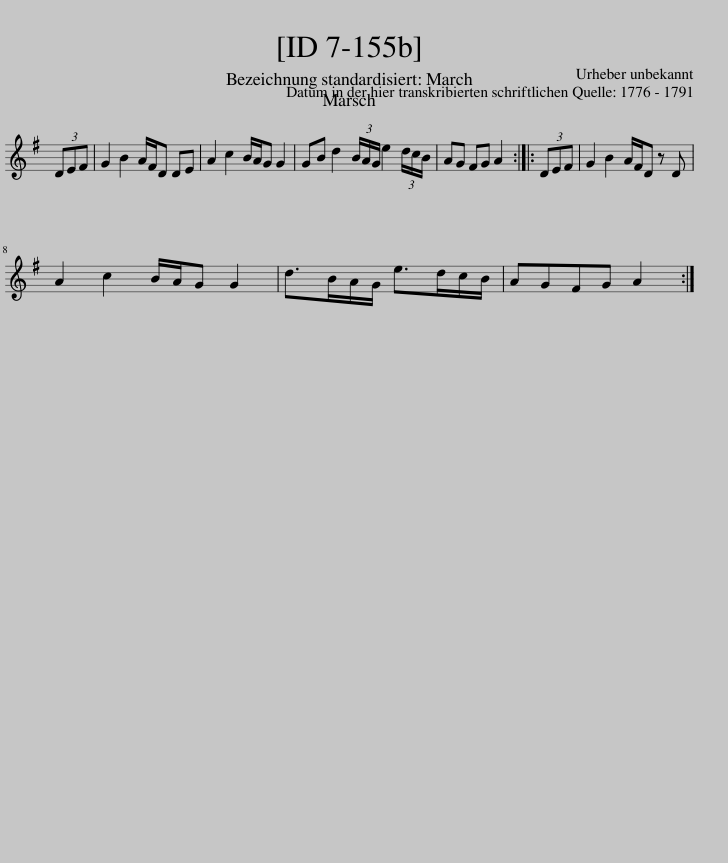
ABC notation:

X:1
L:1/8
M:none
I:linebreak $
K:G
V:1 treble
V:1
 (3DEF | G2 B2 A/F/D DE | A2 c2 B/A/G G2 | GB d2 (3B/A/G/ e2 (3d/c/B/ | AG FG A2 :: %5
 (3DEF | G2 B2 A/F/D z D |$ A2 c2 B/A/G G2 | d>BA/G/ e>dc/B/ | AGFG A2 :| %10
